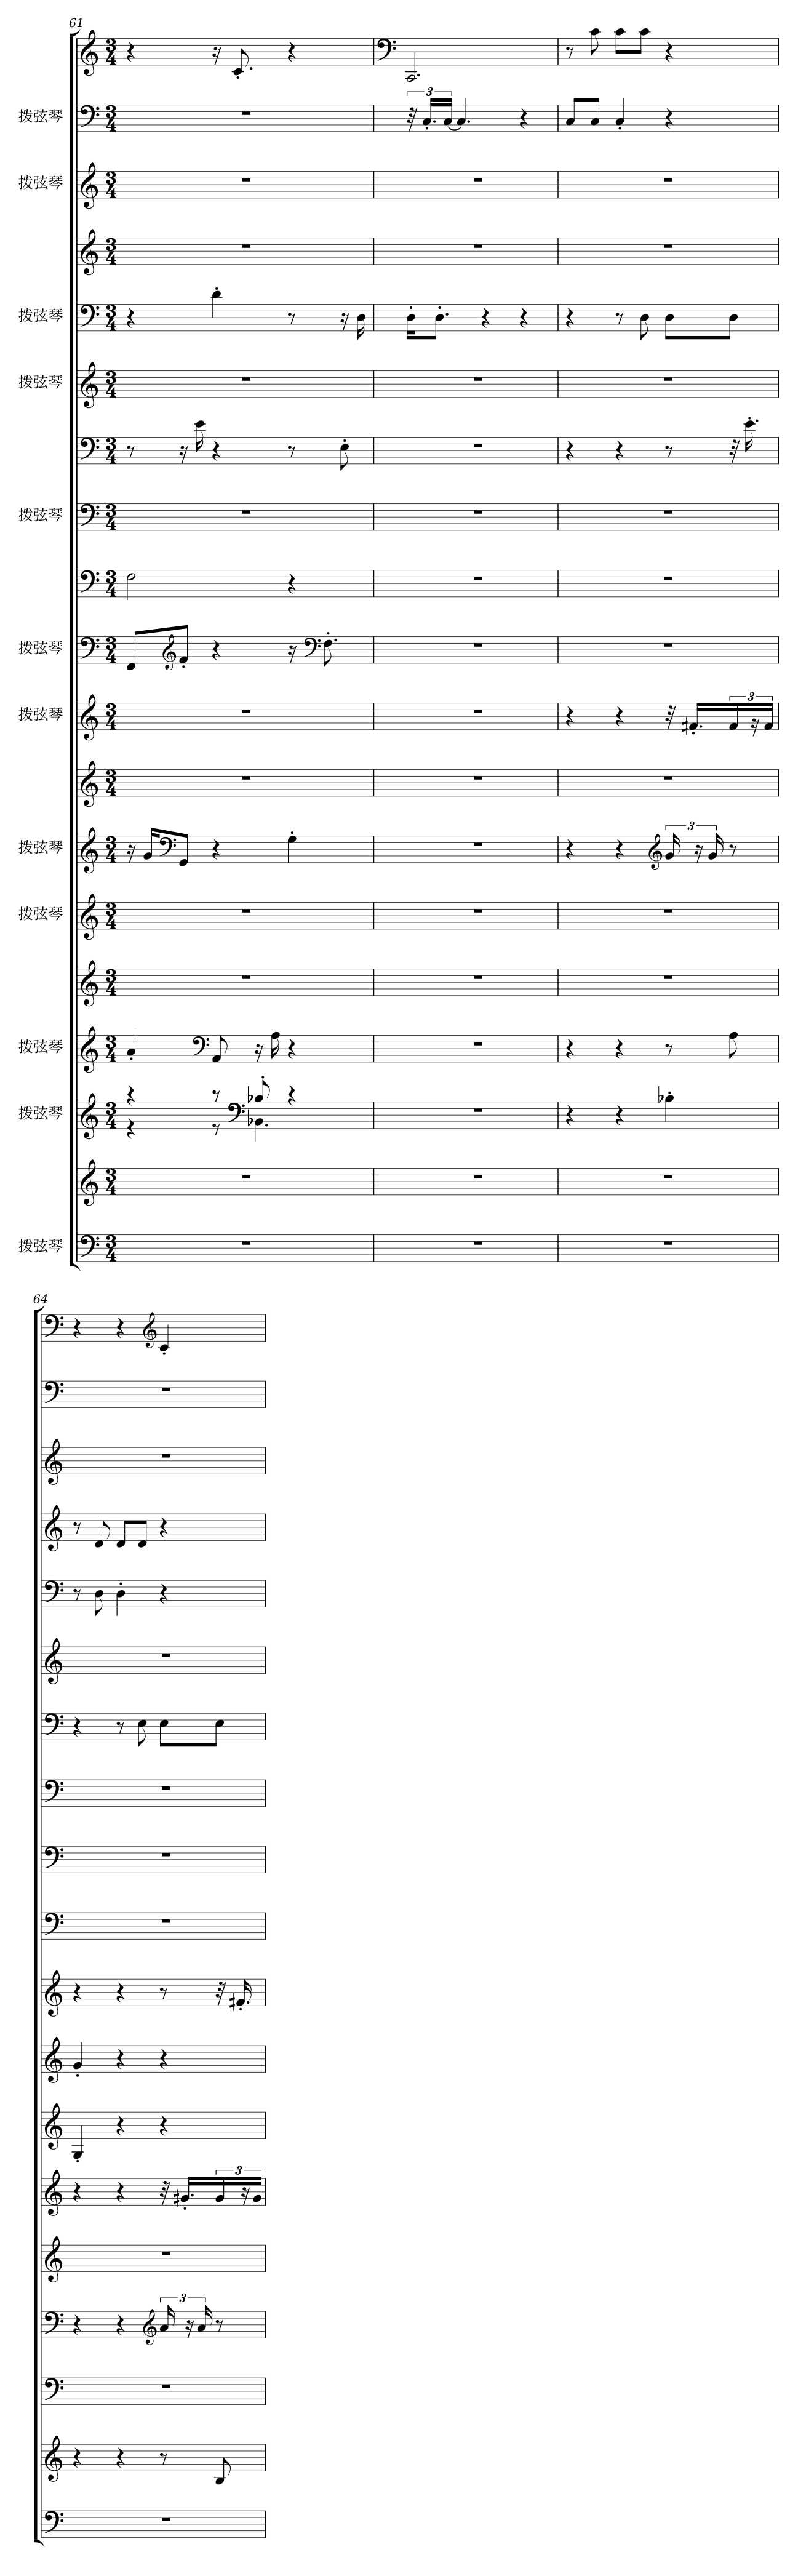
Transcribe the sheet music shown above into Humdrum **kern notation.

**kern	**kern	**kern	**kern	**kern	**kern	**kern	**kern	**kern	**kern	**kern	**kern	**kern	**kern	**kern	**kern	**kern	**kern	**kern
*part12	*part12	*part11	*part10	*part10	*part9	*part8	*part8	*part7	*part6	*part6	*part5	*part5	*part4	*part3	*part3	*part2	*part1	*part1
*staff19	*staff18	*staff17	*staff16	*staff15	*staff14	*staff13	*staff12	*staff11	*staff10	*staff9	*staff8	*staff7	*staff6	*staff5	*staff4	*staff3	*staff2	*staff1
*I"拨弦琴	*	*I"拨弦琴	*I"拨弦琴	*	*I"拨弦琴	*I"拨弦琴	*	*I"拨弦琴	*I"拨弦琴	*	*I"拨弦琴	*	*I"拨弦琴	*I"拨弦琴	*	*I"拨弦琴	*I"拨弦琴	*
*clefF4	*clefG2	*clefG2	*clefG2	*clefG2	*clefG2	*clefG2	*clefG2	*clefG2	*clefF4	*clefF4	*clefF4	*clefF4	*clefG2	*clefF4	*clefG2	*clefG2	*clefF4	*clefG2
*k[]	*k[]	*k[]	*k[]	*k[]	*k[]	*k[]	*k[]	*k[]	*k[]	*k[]	*k[]	*k[]	*k[]	*k[]	*k[]	*k[]	*k[]	*k[]
*M3/4	*M3/4	*M3/4	*M3/4	*M3/4	*M3/4	*M3/4	*M3/4	*M3/4	*M3/4	*M3/4	*M3/4	*M3/4	*M3/4	*M3/4	*M3/4	*M3/4	*M3/4	*M3/4
=61	=61	=61	=61	=61	=61	=61	=61	=61	=61	=61	=61	=61	=61	=61	=61	=61	=61	=61
*	*	*^	*	*	*	*	*	*	*	*	*	*	*	*	*	*	*	*
2.r	2.r	4r	4r	4a'/	2.r	2.r	16r	2.r	2.r	8FF/L	2F\	2.r	8r	2.r	4r	2.r	2.r	2.r	4r
.	.	.	.	.	.	.	16g/KL	.	.	.	.	.	.	.	.	.	.	.	.
*	*	*	*	*	*	*	*clefF4	*	*	*clefG2	*	*	*	*	*	*	*	*	*
.	.	.	.	.	.	.	8GG/J	.	.	8f'/J	.	.	16r	.	.	.	.	.	.
.	.	.	.	.	.	.	.	.	.	.	.	.	16e\	.	.	.	.	.	.
*	*	*	*	*clefF4	*	*	*	*	*	*	*	*	*	*	*	*	*	*	*
.	.	8r	8r	8AA/	.	.	4r	.	.	4r	.	.	4r	.	4d'\	.	.	.	16r
.	.	.	.	.	.	.	.	.	.	.	.	.	.	.	.	.	.	.	8.c'/
*	*	*clefF4	*	*	*	*	*	*	*	*	*	*	*	*	*	*	*	*	*
.	.	8B-X'/	4.BB-X\	16r	.	.	.	.	.	.	.	.	.	.	.	.	.	.	.
.	.	.	.	16A\	.	.	.	.	.	.	.	.	.	.	.	.	.	.	.
.	.	4r	.	4r	.	.	4G'\	.	.	16r	4r	.	8r	.	8r	.	.	.	4r
*	*	*	*	*	*	*	*	*	*	*clefF4	*	*	*	*	*	*	*	*	*
.	.	.	.	.	.	.	.	.	.	8.F'\	.	.	.	.	.	.	.	.	.
.	.	.	.	.	.	.	.	.	.	.	.	.	8E'\	.	16r	.	.	.	.
.	.	.	.	.	.	.	.	.	.	.	.	.	.	.	16D\	.	.	.	.
*	*	*v	*v	*	*	*	*	*	*	*	*	*	*	*	*	*	*	*	*
!!LO:PB:g=z
=62	=62	=62	=62	=62	=62	=62	=62	=62	=62	=62	=62	=62	=62	=62	=62	=62	=62	=62
*	*	*	*	*	*	*	*	*	*	*	*	*	*	*	*	*	*	*clefF4
2.r	2.r	2.r	2.r	2.r	2.r	2.r	2.r	2.r	2.r	2.r	2.r	2.r	2.r	16D'\KL	2.r	2.r	48r	2.CC/
.	.	.	.	.	.	.	.	.	.	.	.	.	.	.	.	.	24.C'/LL	.
.	.	.	.	.	.	.	.	.	.	.	.	.	.	8.D'\J	.	.	.	.
.	.	.	.	.	.	.	.	.	.	.	.	.	.	.	.	.	[24C/JJ	.
.	.	.	.	.	.	.	.	.	.	.	.	.	.	.	.	.	4.C/]	.
.	.	.	.	.	.	.	.	.	.	.	.	.	.	4r	.	.	.	.
.	.	.	.	.	.	.	.	.	.	.	.	.	.	4r	.	.	4r	.
=63	=63	=63	=63	=63	=63	=63	=63	=63	=63	=63	=63	=63	=63	=63	=63	=63	=63	=63
2.r	2.r	4r	4r	2.r	2.r	4r	2.r	4r	2.r	2.r	2.r	4r	2.r	4r	2.r	2.r	8C/L	8r
.	.	.	.	.	.	.	.	.	.	.	.	.	.	.	.	.	8C/J	8c\
.	.	4r	4r	.	.	4r	.	4r	.	.	.	4r	.	8r	.	.	4C'/	8c\L
.	.	.	.	.	.	.	.	.	.	.	.	.	.	8D\	.	.	.	8c\J
*	*	*	*	*	*	*clefG2	*	*	*	*	*	*	*	*	*	*	*	*
.	.	4B-X'\	8r	.	.	24g/	.	32r	.	.	.	8r	.	8D\L	.	.	4r	4r
.	.	.	.	.	.	.	.	16.f#X'/LL	.	.	.	.	.	.	.	.	.	.
.	.	.	.	.	.	24r	.	.	.	.	.	.	.	.	.	.	.	.
.	.	.	.	.	.	24g/	.	.	.	.	.	.	.	.	.	.	.	.
.	.	.	8A\	.	.	8r	.	24f#/JJ	.	.	.	32r	.	8D\J	.	.	.	.
.	.	.	.	.	.	.	.	.	.	.	.	16.e'\	.	.	.	.	.	.
.	.	.	.	.	.	.	.	24r	.	.	.	.	.	.	.	.	.	.
.	.	.	.	.	.	.	.	24f#/	.	.	.	.	.	.	.	.	.	.
=64	=64	=64	=64	=64	=64	=64	=64	=64	=64	=64	=64	=64	=64	=64	=64	=64	=64	=64
2.r	4r	2.r	4r	2.r	4r	4G'/	4g'/	4r	2.r	2.r	2.r	4r	2.r	8r	8r	2.r	2.r	4r
.	.	.	.	.	.	.	.	.	.	.	.	.	.	8D\	8d/	.	.	.
.	4r	.	4r	.	4r	4r	4r	4r	.	.	.	8r	.	4D'\	8d/L	.	.	4r
.	.	.	.	.	.	.	.	.	.	.	.	8E\	.	.	8d/J	.	.	.
*	*	*	*clefG2	*	*	*	*	*	*	*	*	*	*	*	*	*	*	*clefG2
.	8r	.	24a/	.	32r	4r	4r	8r	.	.	.	8E\L	.	4r	4r	.	.	4c'/
.	.	.	.	.	16.g#X'/LL	.	.	.	.	.	.	.	.	.	.	.	.	.
.	.	.	24r	.	.	.	.	.	.	.	.	.	.	.	.	.	.	.
.	.	.	24a/	.	.	.	.	.	.	.	.	.	.	.	.	.	.	.
.	8B/	.	8r	.	24g#/JJ	.	.	32r	.	.	.	8E\J	.	.	.	.	.	.
.	.	.	.	.	.	.	.	16.f#X'/	.	.	.	.	.	.	.	.	.	.
.	.	.	.	.	24r	.	.	.	.	.	.	.	.	.	.	.	.	.
.	.	.	.	.	24g#/	.	.	.	.	.	.	.	.	.	.	.	.	.
=	=	=	=	=	=	=	=	=	=	=	=	=	=	=	=	=	=	=
*-	*-	*-	*-	*-	*-	*-	*-	*-	*-	*-	*-	*-	*-	*-	*-	*-	*-	*-
